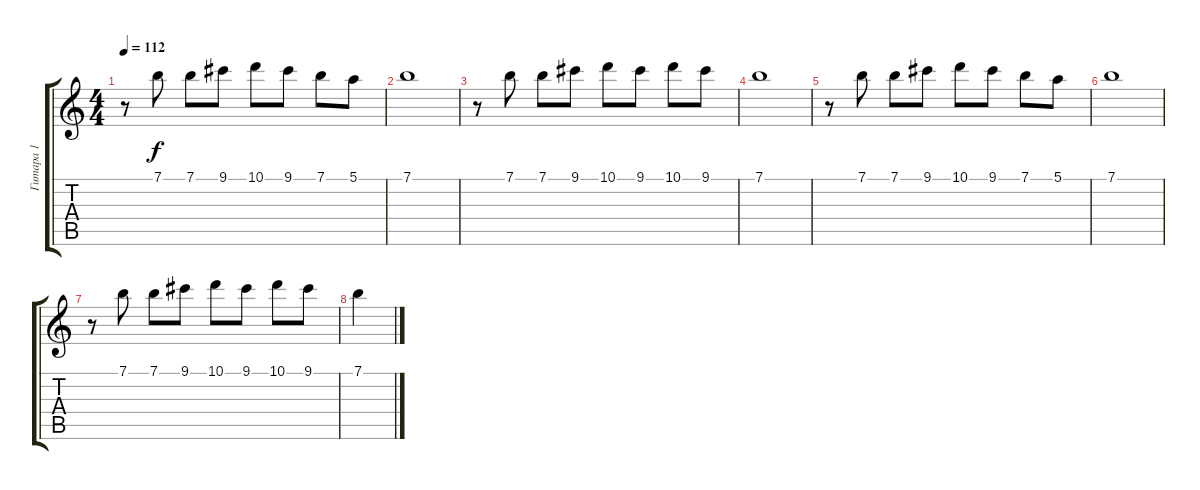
\track ("Гитара 1" "Гитара 1") {instrument overdrivenguitar}
\staff {score tabs}
\tuning (E4 B3 G3 D3 A2 E2) {hide}
\ts (4 4)
\tempo 112
\clef g2
\ks c
r.8{dy f} 7.1.8 7.1.8 9.1.8 10.1.8 9.1.8 7.1.8 5.1.8 |
7.1.1 |
r.8 7.1.8 7.1.8 9.1.8 10.1.8 9.1.8 10.1.8 9.1.8 |
7.1.1 |
r.8 7.1.8 7.1.8 9.1.8 10.1.8 9.1.8 7.1.8 5.1.8 |
7.1.1 |
r.8 7.1.8 7.1.8 9.1.8 10.1.8 9.1.8 10.1.8 9.1.8 |
7.1.4{volume 0}
